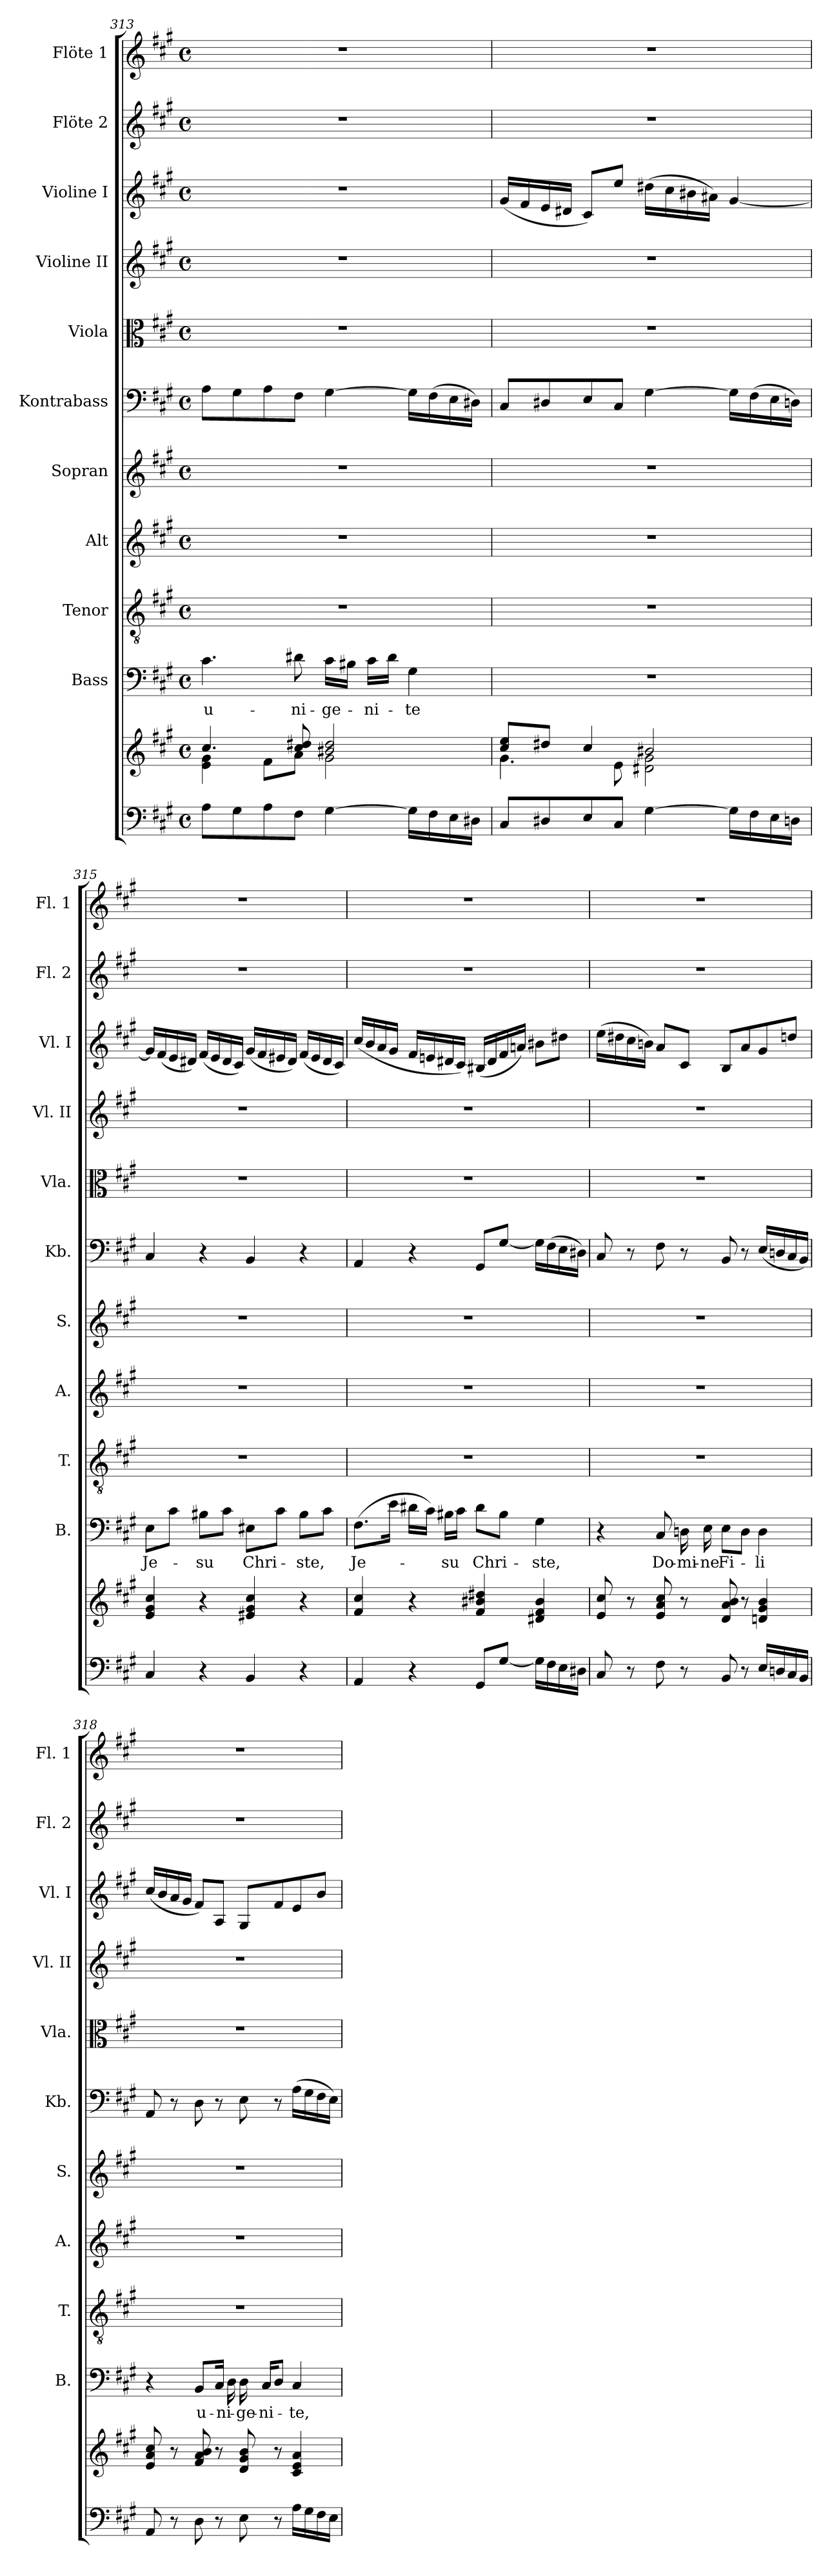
**kern	**kern	**kern	**text	**kern	**kern	**kern	**kern	**kern	**kern	**kern	**kern	**kern
*part11	*part11	*part10	*part10	*part9	*part8	*part7	*part6	*part5	*part4	*part3	*part2	*part1
*staff12	*staff11	*staff10	*staff10	*staff9	*staff8	*staff7	*staff6	*staff5	*staff4	*staff3	*staff2	*staff1
*	*	*I"Bass	*	*I"Tenor	*I"Alt	*I"Sopran	*I"Kontrabass	*I"Viola	*I"Violine II	*I"Violine I	*I"Flöte 2	*I"Flöte 1
*	*	*I'B.	*	*I'T.	*I'A.	*I'S.	*I'Kb.	*I'Vla.	*I'Vl. II	*I'Vl. I	*I'Fl. 2	*I'Fl. 1
*clefF4	*clefG2	*clefF4	*	*clefGv2	*clefG2	*clefG2	*clefF4	*clefC3	*clefG2	*clefG2	*clefG2	*clefG2
*	*	*	*	*	*	*	*ITrd7c12	*	*	*	*	*
*k[f#c#g#]	*k[f#c#g#]	*k[f#c#g#]	*	*k[f#c#g#]	*k[f#c#g#]	*k[f#c#g#]	*k[f#c#g#]	*k[f#c#g#]	*k[f#c#g#]	*k[f#c#g#]	*k[f#c#g#]	*k[f#c#g#]
*A:	*A:	*A:	*	*A:	*A:	*A:	*A:	*A:	*A:	*A:	*A:	*A:
*M4/4	*M4/4	*M4/4	*	*M4/4	*M4/4	*M4/4	*M4/4	*M4/4	*M4/4	*M4/4	*M4/4	*M4/4
*met(c)	*met(c)	*met(c)	*	*met(c)	*met(c)	*met(c)	*met(c)	*met(c)	*met(c)	*met(c)	*met(c)	*met(c)
=313	=313	=313	=313	=313	=313	=313	=313	=313	=313	=313	=313	=313
*	*^	*	*	*	*	*	*	*	*	*	*	*
!	!	!	!	!LO:LY:b	!	!	!	!	!	!	!	!	!
8A\L	4.cc#/	4e\ 4g#\	4.c#\	u-	1r	1r	1r	8AA\L	1r	1r	1r	1r	1r
8G#\	.	.	.	.	.	.	.	8GG#\	.	.	.	.	.
8A\	.	8f#\L	.	.	.	.	.	8AA\	.	.	.	.	.
!	!	!	!	!LO:LY:b	!	!	!	!	!	!	!	!	!
8F#\J	8cc#/ 8dd#X/	8a\J	8d#X\	-ni-	.	.	.	8FF#\J	.	.	.	.	.
!	!	!	!	!LO:LY:b	!	!	!	!	!	!	!	!	!
[4G#\	2b#X/ 2dd#/	2g#\	16c#\LL	-ge-	.	.	.	[4GG#\	.	.	.	.	.
.	.	.	16B#X\JJ	.	.	.	.	.	.	.	.	.	.
!	!	!	!	!LO:LY:b	!	!	!	!	!	!	!	!	!
.	.	.	16c#\LL	-ni-	.	.	.	.	.	.	.	.	.
.	.	.	16d#\JJ	.	.	.	.	.	.	.	.	.	.
!	!	!	!	!LO:LY:b	!	!	!	!	!	!	!	!	!
16G#\LL]	.	.	4G#\	-te	.	.	.	16GG#\LL]	.	.	.	.	.
16F#\	.	.	.	.	.	.	.	(>16FF#\	.	.	.	.	.
16E\	.	.	.	.	.	.	.	16EE\	.	.	.	.	.
16D#X\JJ	.	.	.	.	.	.	.	16DD#X\JJ)	.	.	.	.	.
!!LO:PB:g=z
=314	=314	=314	=314	=314	=314	=314	=314	=314	=314	=314	=314	=314	=314
8C#/L	8cc#/ 8ee/L	4.g#\	1r	.	1r	1r	1r	8CC#/L	1r	1r	(<16g#/LL	1r	1r
.	.	.	.	.	.	.	.	.	.	.	16f#/	.	.
8D#X/	8dd#X/J	.	.	.	.	.	.	8DD#X/	.	.	16e/	.	.
.	.	.	.	.	.	.	.	.	.	.	16d#X/JJ	.	.
8E/	4cc#/	.	.	.	.	.	.	8EE/	.	.	8c#/L)	.	.
8C#/J	.	8e\	.	.	.	.	.	8CC#/J	.	.	8ee/J	.	.
[4G#\	2b#X/	2d#X\ 2g#\	.	.	.	.	.	[4GG#\	.	.	(>16dd#X\LL	.	.
.	.	.	.	.	.	.	.	.	.	.	16cc#\	.	.
.	.	.	.	.	.	.	.	.	.	.	16b#X\	.	.
.	.	.	.	.	.	.	.	.	.	.	16a#X\JJ)	.	.
16G#\LL]	.	.	.	.	.	.	.	16GG#\LL]	.	.	[4g#/	.	.
16F#\	.	.	.	.	.	.	.	(>16FF#\	.	.	.	.	.
16E\	.	.	.	.	.	.	.	16EE\	.	.	.	.	.
16Dn\JJ	.	.	.	.	.	.	.	16DDn\JJ)	.	.	.	.	.
*	*v	*v	*	*	*	*	*	*	*	*	*	*	*
=315	=315	=315	=315	=315	=315	=315	=315	=315	=315	=315	=315	=315
!	!	!	!LO:LY:b	!	!	!	!	!	!	!	!	!
4C#/	4e/ 4g#/ 4cc#/	8E\L	Je-	1r	1r	1r	4CC#/	1r	1r	16g#/LL]	1r	1r
.	.	.	.	.	.	.	.	.	.	(<16f#/	.	.
.	.	8c#\J	.	.	.	.	.	.	.	16e/	.	.
.	.	.	.	.	.	.	.	.	.	16d#X/JJ)	.	.
!	!	!	!LO:LY:b	!	!	!	!	!	!	!	!	!
4r	4r	8B#X\L	-su	.	.	.	4r	.	.	(<16f#/LL	.	.
.	.	.	.	.	.	.	.	.	.	16e/	.	.
.	.	8c#\J	.	.	.	.	.	.	.	16d#/	.	.
.	.	.	.	.	.	.	.	.	.	16c#/JJ)	.	.
!	!	!	!LO:LY:b	!	!	!	!	!	!	!	!	!
4BB/	4e#X/ 4g#/ 4cc#/	8E#X\L	Chri-	.	.	.	4BBB/	.	.	(<16g#/LL	.	.
.	.	.	.	.	.	.	.	.	.	16f#/	.	.
.	.	8c#\J	.	.	.	.	.	.	.	16e#X/	.	.
.	.	.	.	.	.	.	.	.	.	16d#/JJ)	.	.
!	!	!	!LO:LY:b	!	!	!	!	!	!	!	!	!
4r	4r	8B#\L	-ste,	.	.	.	4r	.	.	(<16f#/LL	.	.
.	.	.	.	.	.	.	.	.	.	16e#/	.	.
.	.	8c#\J	.	.	.	.	.	.	.	16d#/	.	.
.	.	.	.	.	.	.	.	.	.	16c#/JJ)	.	.
=316	=316	=316	=316	=316	=316	=316	=316	=316	=316	=316	=316	=316
!	!	!	!LO:LY:b	!	!	!	!	!	!	!	!	!
4AA/	4f#/ 4cc#/	(>8.F#\L	Je-	1r	1r	1r	4AAA/	1r	1r	(<16cc#/LL	1r	1r
.	.	.	.	.	.	.	.	.	.	16b/	.	.
.	.	.	.	.	.	.	.	.	.	16a/	.	.
.	.	16e\Jk	.	.	.	.	.	.	.	16g#/JJ	.	.
4r	4r	16d#X\LL	.	.	.	.	4r	.	.	16f#/LL	.	.
.	.	16c#\JJ)	.	.	.	.	.	.	.	16en/	.	.
!	!	!	!LO:LY:b	!	!	!	!	!	!	!	!	!
.	.	16B#X\LL	-su	.	.	.	.	.	.	16d#X/	.	.
.	.	16c#\JJ	.	.	.	.	.	.	.	16c#/JJ)	.	.
!	!	!	!LO:LY:b	!	!	!	!	!	!	!	!	!
8GG#/L	4f#/ 4b#X/ 4dd#X/	8d#\L	Chri-	.	.	.	8GGG#/L	.	.	(<16B#X/LL	.	.
.	.	.	.	.	.	.	.	.	.	16d#/	.	.
[8G#/J	.	8B#\J	.	.	.	.	[8GG#/J	.	.	16f#/	.	.
.	.	.	.	.	.	.	.	.	.	16an/JJ)	.	.
!	!	!	!LO:LY:b	!	!	!	!	!	!	!	!	!
16G#\LL]	4d#X/ 4f#/ 4b#/	4G#\	-ste,	.	.	.	16GG#\LL]	.	.	8b#X\L	.	.
16F#\	.	.	.	.	.	.	(>16FF#\	.	.	.	.	.
16E\	.	.	.	.	.	.	16EE\	.	.	8dd#X\J	.	.
16D#X\JJ	.	.	.	.	.	.	16DD#X\JJ)	.	.	.	.	.
!!LO:PB:g=z
=317	=317	=317	=317	=317	=317	=317	=317	=317	=317	=317	=317	=317
8C#/	8e/ 8cc#/	4r	.	1r	1r	1r	8CC#/	1r	1r	(>16ee\LL	1r	1r
.	.	.	.	.	.	.	.	.	.	16dd#X\	.	.
8r	8r	.	.	.	.	.	8r	.	.	16cc#\	.	.
.	.	.	.	.	.	.	.	.	.	16bn\JJ)	.	.
!	!	!	!LO:LY:b	!	!	!	!	!	!	!	!	!
8F#\	8e/ 8a/ 8cc#/	8C#/	Do-	.	.	.	8FF#\	.	.	8a/L	.	.
!	!	!	!LO:LY:b	!	!	!	!	!	!	!	!	!
8r	8r	16Dn\	-mi-	.	.	.	8r	.	.	8c#/J	.	.
!	!	!	!LO:LY:b	!	!	!	!	!	!	!	!	!
.	.	16E\	-ne	.	.	.	.	.	.	.	.	.
!	!	!	!LO:LY:b	!	!	!	!	!	!	!	!	!
8BB/	8d/ 8a/ 8b/	8E\L	Fi-	.	.	.	8BBB/	.	.	8B/L	.	.
8r	8r	8D\J	.	.	.	.	8r	.	.	8a/	.	.
!	!	!	!LO:LY:b	!	!	!	!	!	!	!	!	!
16E/LL	4dn/ 4g#/ 4b/	4D\	-li	.	.	.	(<16EE/LL	.	.	8g#/	.	.
16Dn/	.	.	.	.	.	.	16DDn/	.	.	.	.	.
16C#/	.	.	.	.	.	.	16CC#/	.	.	8ddn/J	.	.
16BB/JJ	.	.	.	.	.	.	16BBB/JJ)	.	.	.	.	.
=318	=318	=318	=318	=318	=318	=318	=318	=318	=318	=318	=318	=318
8AA/	8e/ 8a/ 8cc#/	4r	.	1r	1r	1r	8AAA/	1r	1r	(<16cc#/LL	1r	1r
.	.	.	.	.	.	.	.	.	.	16b/	.	.
8r	8r	.	.	.	.	.	8r	.	.	16a/	.	.
.	.	.	.	.	.	.	.	.	.	16g#/JJ	.	.
!	!	!	!LO:LY:b	!	!	!	!	!	!	!	!	!
8D\	8f#/ 8a/ 8b/	8BB/L	u-	.	.	.	8DD\	.	.	8f#/L)	.	.
8r	8r	16C#/Jk	.	.	.	.	8r	.	.	8A/J	.	.
!	!	!	!LO:LY:b	!	!	!	!	!	!	!	!	!
.	.	16D\	-ni-	.	.	.	.	.	.	.	.	.
!	!	!	!LO:LY:b	!	!	!	!	!	!	!	!	!
8E\	8d/ 8g#/ 8b/	16D\	-ge-	.	.	.	8EE\	.	.	8G#/L	.	.
!	!	!	!LO:LY:b	!	!	!	!	!	!	!	!	!
.	.	16C#/KL	-ni-	.	.	.	.	.	.	.	.	.
8r	8r	8D/J	.	.	.	.	8r	.	.	8f#/	.	.
!	!	!	!LO:LY:b	!	!	!	!	!	!	!	!	!
16A\LL	4c#/ 4e/ 4a/	4C#/	-te,	.	.	.	(>16AA\LL	.	.	8e/	.	.
16G#\	.	.	.	.	.	.	16GG#\	.	.	.	.	.
16F#\	.	.	.	.	.	.	16FF#\	.	.	8b/J	.	.
16E\JJ	.	.	.	.	.	.	16EE\JJ)	.	.	.	.	.
=	=	=	=	=	=	=	=	=	=	=	=	=
*-	*-	*-	*-	*-	*-	*-	*-	*-	*-	*-	*-	*-
